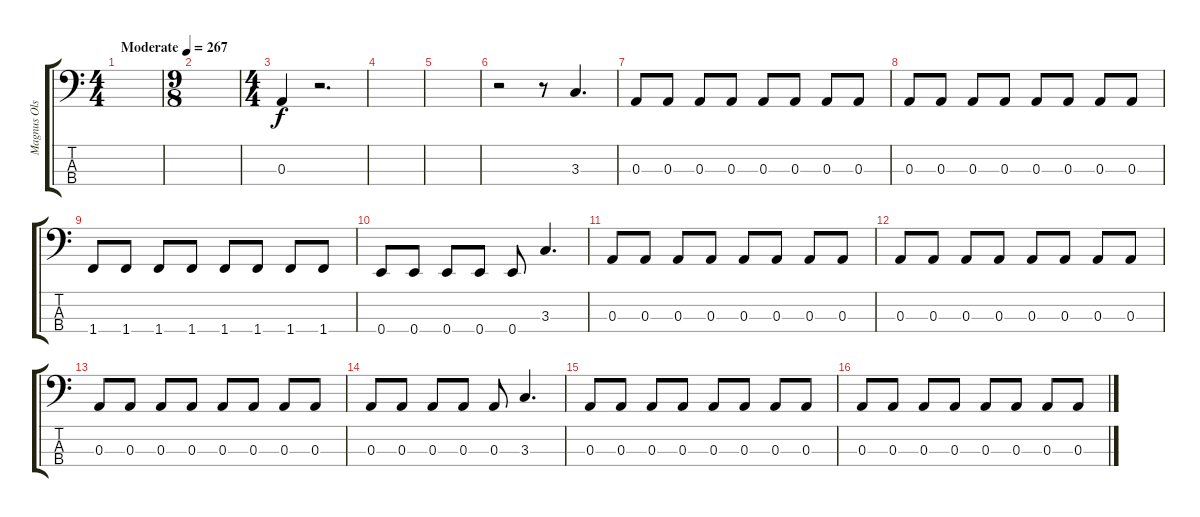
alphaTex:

\track ("Magnus Olsfelt" "Magnus Ols") {instrument electricbasspick}
\staff {score tabs}
\tuning (G2 D2 A1 E1) {hide}
\ts (4 4)
\tempo (267 "Moderate")
\clef f4
\ks c
|
\ts (9 8)
|
\ts (4 4)
0.3.4 r.2{d} |
|
|
r.2 r.8 3.3.4{d} |
0.3.8 0.3.8 0.3.8 0.3.8 0.3.8 0.3.8 0.3.8 0.3.8 |
0.3.8 0.3.8 0.3.8 0.3.8 0.3.8 0.3.8 0.3.8 0.3.8 |
1.4.8 1.4.8 1.4.8 1.4.8 1.4.8 1.4.8 1.4.8 1.4.8 |
0.4.8 0.4.8 0.4.8 0.4.8 0.4.8 3.3.4{d} |
0.3.8 0.3.8 0.3.8 0.3.8 0.3.8 0.3.8 0.3.8 0.3.8 |
0.3.8 0.3.8 0.3.8 0.3.8 0.3.8 0.3.8 0.3.8 0.3.8 |
0.3.8 0.3.8 0.3.8 0.3.8 0.3.8 0.3.8 0.3.8 0.3.8 |
0.3.8 0.3.8 0.3.8 0.3.8 0.3.8 3.3.4{d} |
0.3.8 0.3.8 0.3.8 0.3.8 0.3.8 0.3.8 0.3.8 0.3.8 |
0.3.8 0.3.8 0.3.8 0.3.8 0.3.8 0.3.8 0.3.8 0.3.8
